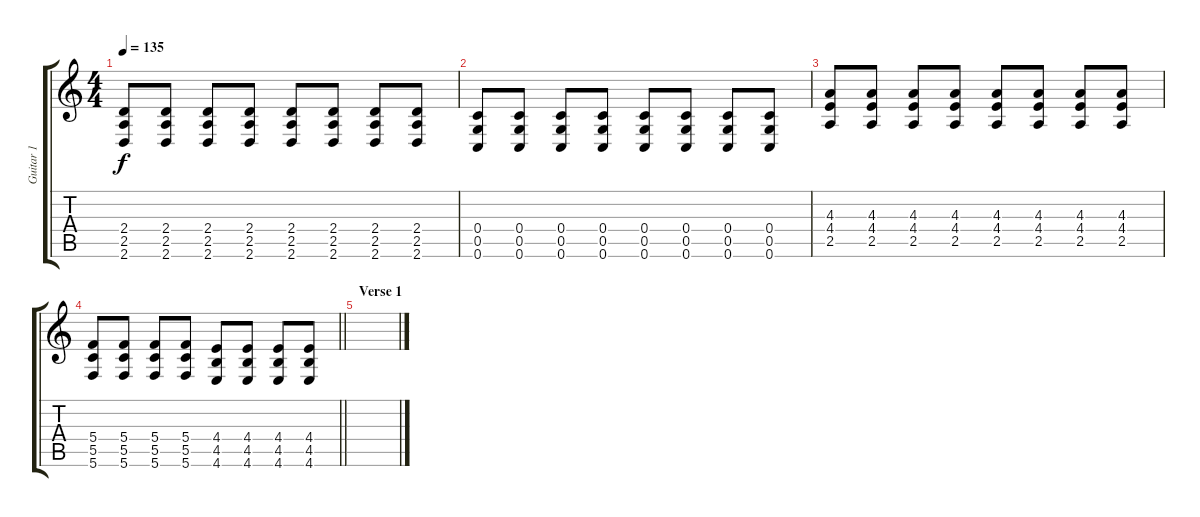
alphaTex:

\track ("Guitar 1" "Guitar 1") {instrument distortionguitar}
\staff {score tabs}
\tuning (D4 A3 F3 C3 G2 C2) {hide}
\ts (4 4)
\tempo 135
\clef g2
\ks c
(2.4 2.5 2.6).8{dy f} (2.4 2.5 2.6).8 (2.4 2.5 2.6).8 (2.4 2.5 2.6).8 (2.4 2.5 2.6).8 (2.4 2.5 2.6).8 (2.4 2.5 2.6).8 (2.4 2.5 2.6).8 |
(0.4 0.5 0.6).8 (0.4 0.5 0.6).8 (0.4 0.5 0.6).8 (0.4 0.5 0.6).8 (0.4 0.5 0.6).8 (0.4 0.5 0.6).8 (0.4 0.5 0.6).8 (0.4 0.5 0.6).8 |
(4.3 4.4 2.5).8 (4.3 4.4 2.5).8 (4.3 4.4 2.5).8 (4.3 4.4 2.5).8 (4.3 4.4 2.5).8 (4.3 4.4 2.5).8 (4.3 4.4 2.5).8 (4.3 4.4 2.5).8 |
\barLineRight lightlight
(5.4 5.5 5.6).8 (5.4 5.5 5.6).8 (5.4 5.5 5.6).8 (5.4 5.5 5.6).8 (4.4 4.5 4.6).8 (4.4 4.5 4.6).8 (4.4 4.5 4.6).8 (4.4 4.5 4.6).8 |
\section ("" "Verse 1")
